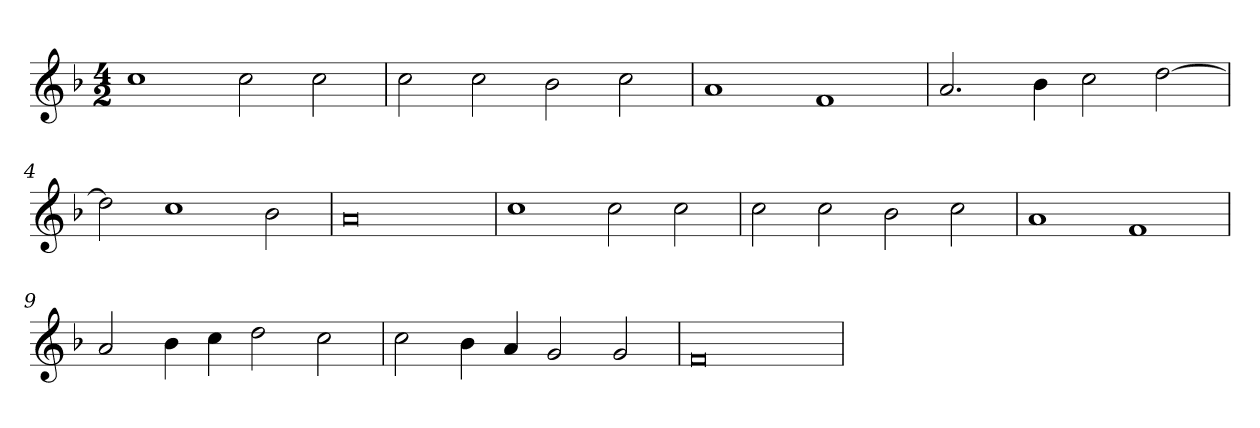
**kern
*part1
*staff1
*clefG2
*k[b-]
*F:
*M4/2
=
1cc
2cc
2cc
=1
2cc
2cc
2b-
2cc
=2
1a
1f
=3
2.a
4b-
2cc
[2dd
=4
2dd]
1cc
2b-
=5
0a
=6
1cc
2cc
2cc
=7
2cc
2cc
2b-
2cc
=8
1a
1f
=9
2a
4b-
4cc
2dd
2cc
=10
2cc
4b-
4a
2g
2g
=11
0f
=
*-
